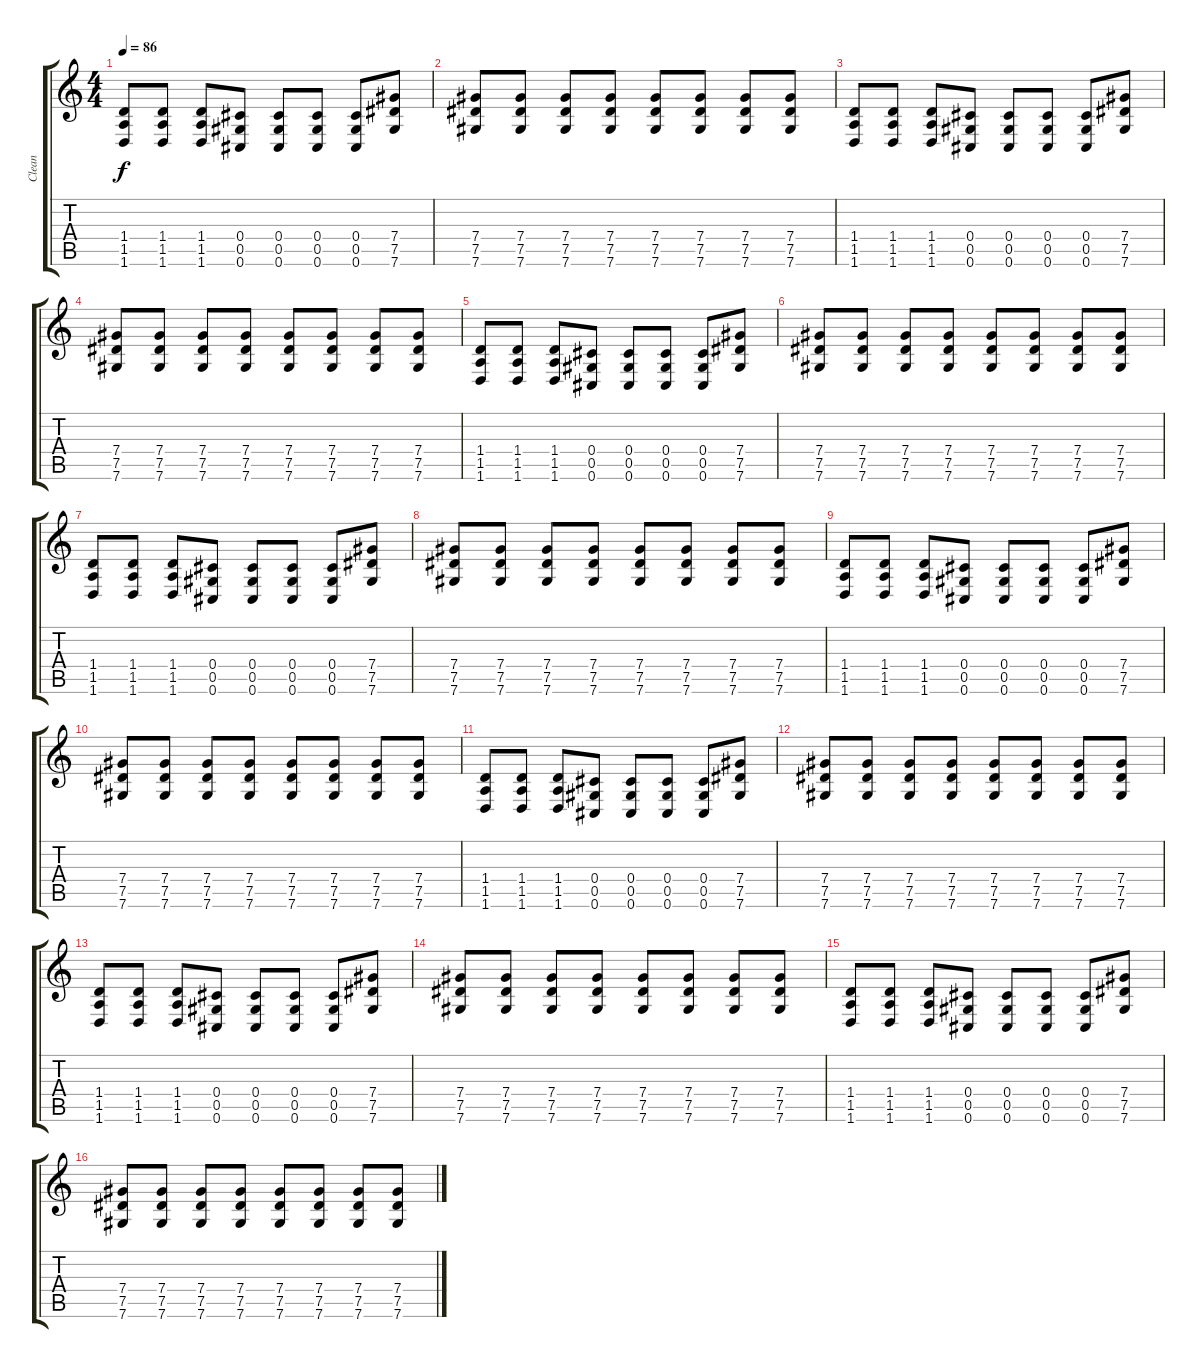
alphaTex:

\track ("Clean" "Clean") {instrument acousticguitarnylon}
\staff {score tabs}
\tuning (Eb4 Bb3 Gb3 Db3 Ab2 Db2) {hide}
\ts (4 4)
\tempo 86
\clef g2
\ks c
(1.4 1.5 1.6).8{dy f} (1.4 1.5 1.6).8 (1.4 1.5 1.6).8 (0.4 0.5 0.6).8 (0.4 0.5 0.6).8 (0.4 0.5 0.6).8 (0.4 0.5 0.6).8 (7.4 7.5 7.6).8 |
(7.4 7.5 7.6).8 (7.4 7.5 7.6).8 (7.4 7.5 7.6).8 (7.4 7.5 7.6).8 (7.4 7.5 7.6).8 (7.4 7.5 7.6).8 (7.4 7.5 7.6).8 (7.4 7.5 7.6).8 |
(1.4 1.5 1.6).8 (1.4 1.5 1.6).8 (1.4 1.5 1.6).8 (0.4 0.5 0.6).8 (0.4 0.5 0.6).8 (0.4 0.5 0.6).8 (0.4 0.5 0.6).8 (7.4 7.5 7.6).8 |
(7.4 7.5 7.6).8 (7.4 7.5 7.6).8 (7.4 7.5 7.6).8 (7.4 7.5 7.6).8 (7.4 7.5 7.6).8 (7.4 7.5 7.6).8 (7.4 7.5 7.6).8 (7.4 7.5 7.6).8 |
(1.4 1.5 1.6).8 (1.4 1.5 1.6).8 (1.4 1.5 1.6).8 (0.4 0.5 0.6).8 (0.4 0.5 0.6).8 (0.4 0.5 0.6).8 (0.4 0.5 0.6).8 (7.4 7.5 7.6).8 |
(7.4 7.5 7.6).8 (7.4 7.5 7.6).8 (7.4 7.5 7.6).8 (7.4 7.5 7.6).8 (7.4 7.5 7.6).8 (7.4 7.5 7.6).8 (7.4 7.5 7.6).8 (7.4 7.5 7.6).8 |
(1.4 1.5 1.6).8 (1.4 1.5 1.6).8 (1.4 1.5 1.6).8 (0.4 0.5 0.6).8 (0.4 0.5 0.6).8 (0.4 0.5 0.6).8 (0.4 0.5 0.6).8 (7.4 7.5 7.6).8 |
(7.4 7.5 7.6).8 (7.4 7.5 7.6).8 (7.4 7.5 7.6).8 (7.4 7.5 7.6).8 (7.4 7.5 7.6).8 (7.4 7.5 7.6).8 (7.4 7.5 7.6).8 (7.4 7.5 7.6).8 |
(1.4 1.5 1.6).8 (1.4 1.5 1.6).8 (1.4 1.5 1.6).8 (0.4 0.5 0.6).8 (0.4 0.5 0.6).8 (0.4 0.5 0.6).8 (0.4 0.5 0.6).8 (7.4 7.5 7.6).8 |
(7.4 7.5 7.6).8 (7.4 7.5 7.6).8 (7.4 7.5 7.6).8 (7.4 7.5 7.6).8 (7.4 7.5 7.6).8 (7.4 7.5 7.6).8 (7.4 7.5 7.6).8 (7.4 7.5 7.6).8 |
(1.4 1.5 1.6).8 (1.4 1.5 1.6).8 (1.4 1.5 1.6).8 (0.4 0.5 0.6).8 (0.4 0.5 0.6).8 (0.4 0.5 0.6).8 (0.4 0.5 0.6).8 (7.4 7.5 7.6).8 |
(7.4 7.5 7.6).8 (7.4 7.5 7.6).8 (7.4 7.5 7.6).8 (7.4 7.5 7.6).8 (7.4 7.5 7.6).8 (7.4 7.5 7.6).8 (7.4 7.5 7.6).8 (7.4 7.5 7.6).8 |
(1.4 1.5 1.6).8 (1.4 1.5 1.6).8 (1.4 1.5 1.6).8 (0.4 0.5 0.6).8 (0.4 0.5 0.6).8 (0.4 0.5 0.6).8 (0.4 0.5 0.6).8 (7.4 7.5 7.6).8 |
(7.4 7.5 7.6).8 (7.4 7.5 7.6).8 (7.4 7.5 7.6).8 (7.4 7.5 7.6).8 (7.4 7.5 7.6).8 (7.4 7.5 7.6).8 (7.4 7.5 7.6).8 (7.4 7.5 7.6).8 |
(1.4 1.5 1.6).8 (1.4 1.5 1.6).8 (1.4 1.5 1.6).8 (0.4 0.5 0.6).8 (0.4 0.5 0.6).8 (0.4 0.5 0.6).8 (0.4 0.5 0.6).8 (7.4 7.5 7.6).8 |
(7.4 7.5 7.6).8 (7.4 7.5 7.6).8 (7.4 7.5 7.6).8 (7.4 7.5 7.6).8 (7.4 7.5 7.6).8 (7.4 7.5 7.6).8 (7.4 7.5 7.6).8 (7.4 7.5 7.6).8
